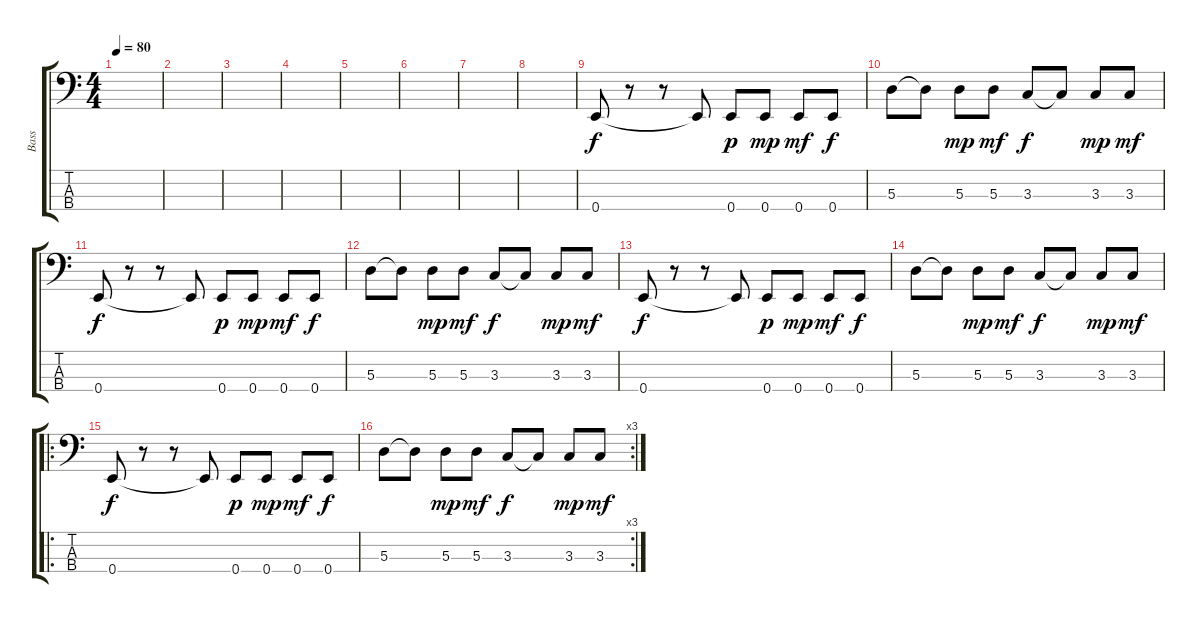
\track ("Bass" "Bass") {instrument electricbasspick}
\staff {score tabs}
\tuning (G2 D2 A1 E1) {hide}
\ts (4 4)
\tempo 80
\clef f4
\ks c
|
|
|
|
|
|
|
|
\section ("" "")
0.4.8 r.8 r.8 0.4{t}.8 0.4.8{dy p} 0.4.8{dy mp} 0.4.8{dy mf} 0.4.8{dy f} |
5.3.8 5.3{t}.8 5.3.8{dy mp} 5.3.8{dy mf} 3.3.8{dy f} 3.3{t}.8 3.3.8{dy mp} 3.3.8{dy mf} |
0.4.8{dy f} r.8 r.8 0.4{t}.8 0.4.8{dy p} 0.4.8{dy mp} 0.4.8{dy mf} 0.4.8{dy f} |
5.3.8 5.3{t}.8 5.3.8{dy mp} 5.3.8{dy mf} 3.3.8{dy f} 3.3{t}.8 3.3.8{dy mp} 3.3.8{dy mf} |
0.4.8{dy f} r.8 r.8 0.4{t}.8 0.4.8{dy p} 0.4.8{dy mp} 0.4.8{dy mf} 0.4.8{dy f} |
5.3.8 5.3{t}.8 5.3.8{dy mp} 5.3.8{dy mf} 3.3.8{dy f} 3.3{t}.8 3.3.8{dy mp} 3.3.8{dy mf} |
\ro
0.4.8{dy f} r.8 r.8 0.4{t}.8 0.4.8{dy p} 0.4.8{dy mp} 0.4.8{dy mf} 0.4.8{dy f} |
\rc 3
5.3.8 5.3{t}.8 5.3.8{dy mp} 5.3.8{dy mf} 3.3.8{dy f} 3.3{t}.8 3.3.8{dy mp} 3.3.8{dy mf}
